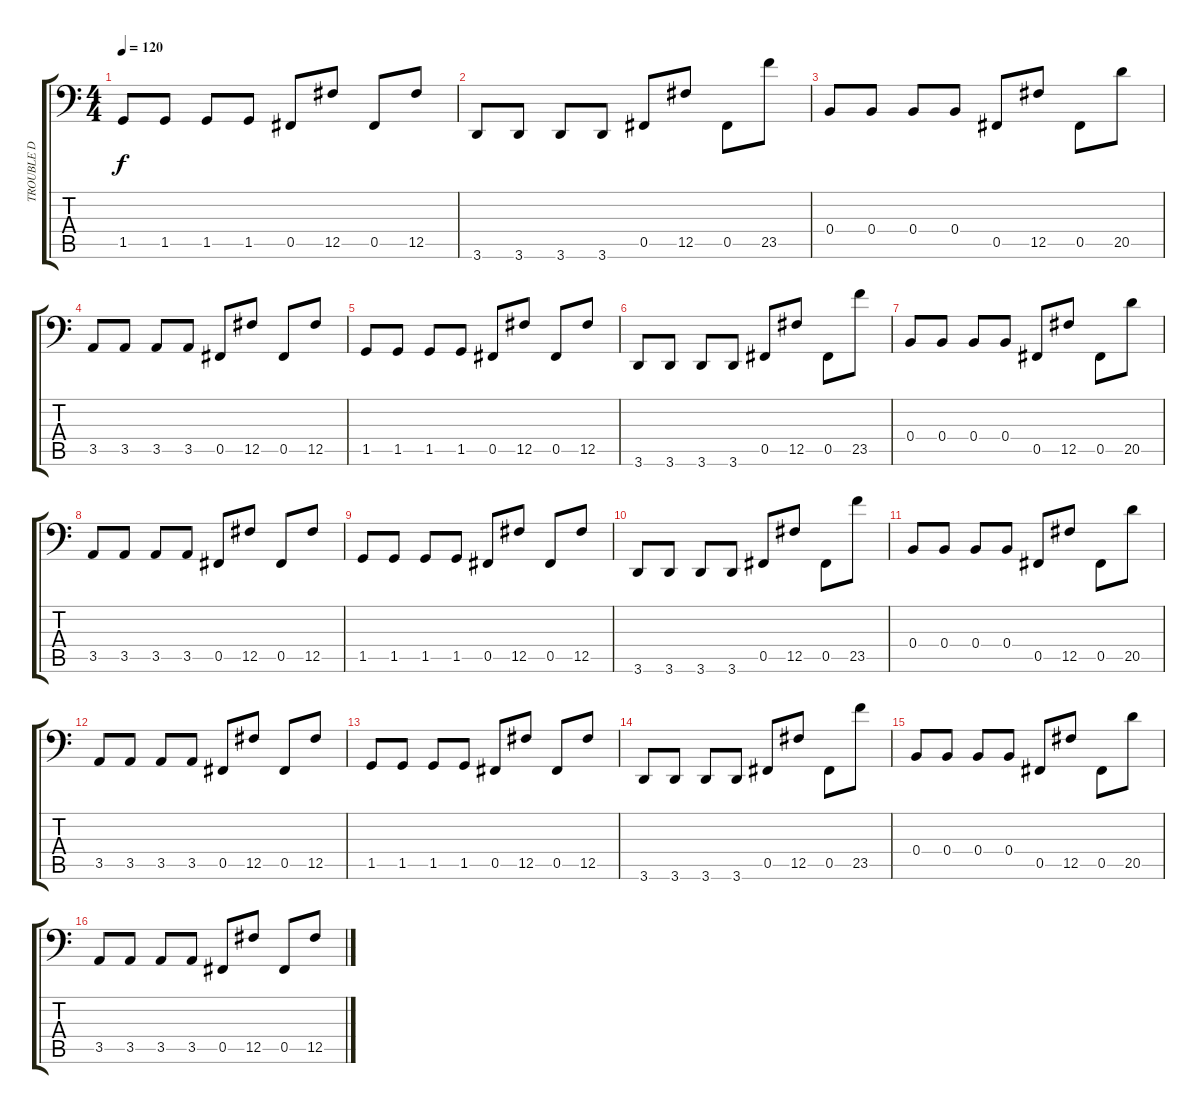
\track ("TROUBLE D" "TROUBLE D") {instrument electricbasspick}
\staff {score tabs}
\tuning (Db3 Ab2 E2 B1 Gb1 B0) {hide}
\ts (4 4)
\tempo 120
\clef f4
\ks c
1.5.8{dy f instrument electricbasspick} 1.5.8 1.5.8 1.5.8 0.5.8 12.5.8 0.5.8 12.5.8 |
3.6.8 3.6.8 3.6.8 3.6.8 0.5.8 12.5.8 0.5.8 23.5.8 |
0.4.8 0.4.8 0.4.8 0.4.8 0.5.8 12.5.8 0.5.8 20.5.8 |
3.5.8 3.5.8 3.5.8 3.5.8 0.5.8 12.5.8 0.5.8 12.5.8 |
1.5.8 1.5.8 1.5.8 1.5.8 0.5.8 12.5.8 0.5.8 12.5.8 |
3.6.8 3.6.8 3.6.8 3.6.8 0.5.8 12.5.8 0.5.8 23.5.8 |
0.4.8 0.4.8 0.4.8 0.4.8 0.5.8 12.5.8 0.5.8 20.5.8 |
3.5.8 3.5.8 3.5.8 3.5.8 0.5.8 12.5.8 0.5.8 12.5.8 |
1.5.8 1.5.8 1.5.8 1.5.8 0.5.8 12.5.8 0.5.8 12.5.8 |
3.6.8 3.6.8 3.6.8 3.6.8 0.5.8 12.5.8 0.5.8 23.5.8 |
0.4.8 0.4.8 0.4.8 0.4.8 0.5.8 12.5.8 0.5.8 20.5.8 |
3.5.8 3.5.8 3.5.8 3.5.8 0.5.8 12.5.8 0.5.8 12.5.8 |
1.5.8 1.5.8 1.5.8 1.5.8 0.5.8 12.5.8 0.5.8 12.5.8 |
3.6.8 3.6.8 3.6.8 3.6.8 0.5.8 12.5.8 0.5.8 23.5.8 |
0.4.8 0.4.8 0.4.8 0.4.8 0.5.8 12.5.8 0.5.8 20.5.8 |
3.5.8 3.5.8 3.5.8 3.5.8 0.5.8 12.5.8 0.5.8 12.5.8
